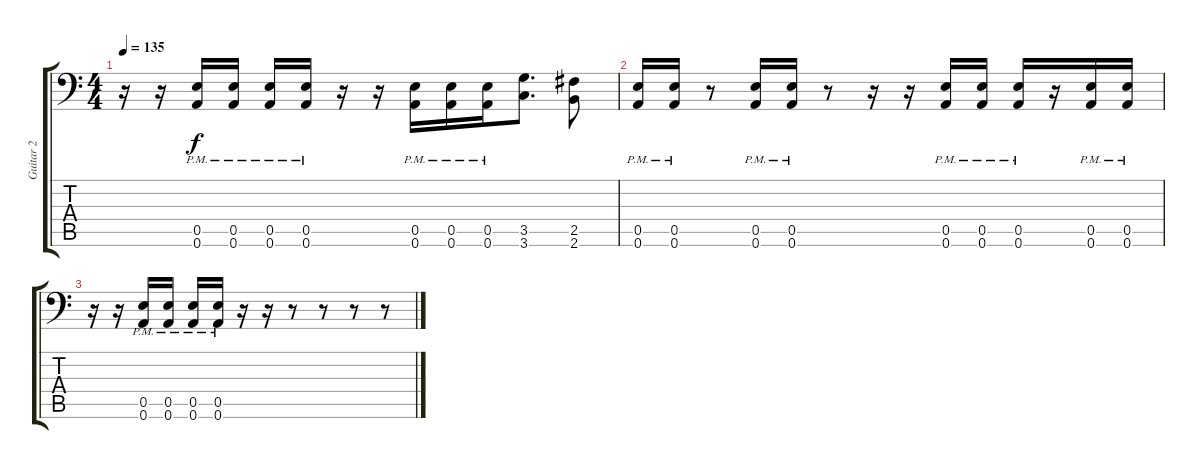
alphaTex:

\track ("Guitar 2" "Guitar 2") {instrument overdrivenguitar}
\staff {score tabs}
\tuning (B3 Gb3 D3 A2 E2 A1) {hide}
\ts (4 4)
\tempo 135
\clef f4
\ks c
r.16{dy f} r.16 (0.5{pm} 0.6{pm}).16 (0.5{pm} 0.6{pm}).16 (0.5{pm} 0.6{pm}).16 (0.5{pm} 0.6{pm}).16 r.16 r.16 (0.5{pm} 0.6{pm}).16 (0.5{pm} 0.6{pm}).16 (0.5{pm} 0.6{pm}).16 (3.5 3.6).8{d} (2.5 2.6).8 |
(0.5{pm} 0.6{pm}).16 (0.5{pm} 0.6{pm}).16 r.8 (0.5{pm} 0.6{pm}).16 (0.5{pm} 0.6{pm}).16 r.8 r.16 r.16 (0.5{pm} 0.6{pm}).16 (0.5{pm} 0.6{pm}).16 (0.5{pm} 0.6{pm}).16 r.16 (0.5{pm} 0.6{pm}).16 (0.5{pm} 0.6{pm}).16 |
r.16 r.16 (0.5{pm} 0.6{pm}).16 (0.5{pm} 0.6{pm}).16 (0.5{pm} 0.6{pm}).16 (0.5{pm} 0.6{pm}).16 r.16 r.16 r.8 r.8 r.8 r.8
